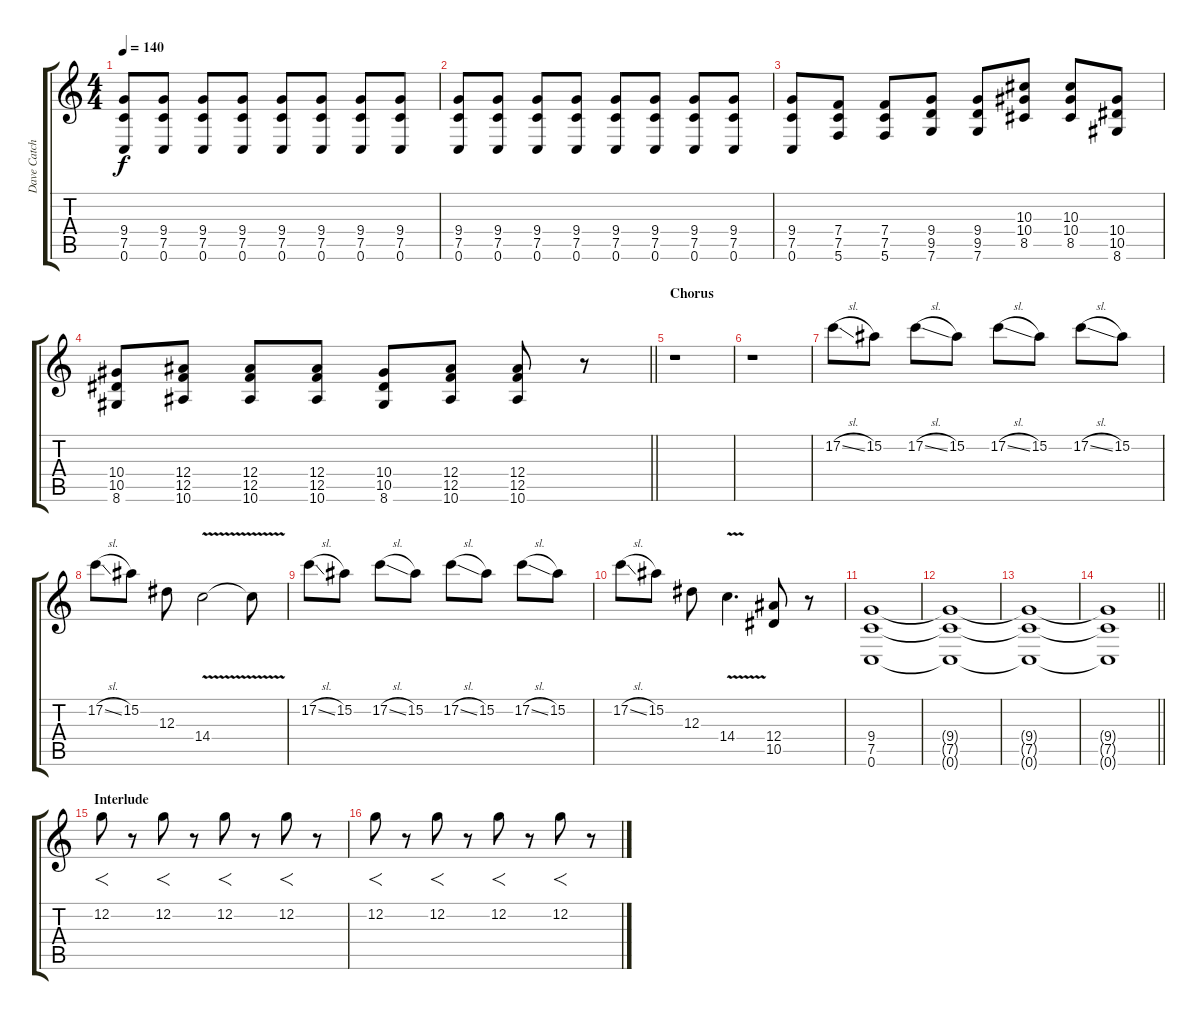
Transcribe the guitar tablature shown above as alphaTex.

\track ("Dave Catching - Lead Guitar" "Dave Catch") {instrument overdrivenguitar}
\staff {score tabs}
\tuning (C4 G3 Eb3 Bb2 F2 C2) {hide}
\ts (4 4)
\tempo 140
\clef g2
\ks c
(9.4 7.5 0.6).8{dy f} (9.4 7.5 0.6).8 (9.4 7.5 0.6).8 (9.4 7.5 0.6).8 (9.4 7.5 0.6).8 (9.4 7.5 0.6).8 (9.4 7.5 0.6).8 (9.4 7.5 0.6).8 |
(9.4 7.5 0.6).8 (9.4 7.5 0.6).8 (9.4 7.5 0.6).8 (9.4 7.5 0.6).8 (9.4 7.5 0.6).8 (9.4 7.5 0.6).8 (9.4 7.5 0.6).8 (9.4 7.5 0.6).8 |
(9.4 7.5 0.6).8 (7.4 7.5 5.6).8 (7.4 7.5 5.6).8 (9.4 9.5 7.6).8 (9.4 9.5 7.6).8 (10.3 10.4 8.5).8 (10.3 10.4 8.5).8 (10.4 10.5 8.6).8 |
\barLineRight lightlight
(10.4 10.5 8.6).8 (12.4 12.5 10.6).8 (12.4 12.5 10.6).8 (12.4 12.5 10.6).8 (10.4 10.5 8.6).8 (12.4 12.5 10.6).8 (12.4 12.5 10.6).8 r.8 |
\section ("" "Chorus")
r.1 |
r.1 |
17.2{sl}.8 15.2.8 17.2{sl}.8 15.2.8 17.2{sl}.8 15.2.8 17.2{sl}.8 15.2.8 |
17.2{sl}.8 15.2.8 12.3.8 14.4{v}.2 14.4{t}.8 |
17.2{sl}.8 15.2.8 17.2{sl}.8 15.2.8 17.2{sl}.8 15.2.8 17.2{sl}.8 15.2.8 |
17.2{sl}.8 15.2.8 12.3.8 14.4{v}.4{d} (12.4 10.5).8 r.8 |
(9.4 7.5 0.6).1 |
(9.4{t} 7.5{t} 0.6{t}).1 |
(9.4{t} 7.5{t} 0.6{t}).1 |
\barLineRight lightlight
(9.4{t} 7.5{t} 0.6{t}).1 |
\section ("" "Interlude")
12.2.8{f} r.8 12.2.8{f} r.8 12.2.8{f} r.8 12.2.8{f} r.8 |
12.2.8{f} r.8 12.2.8{f} r.8 12.2.8{f} r.8 12.2.8{f} r.8
